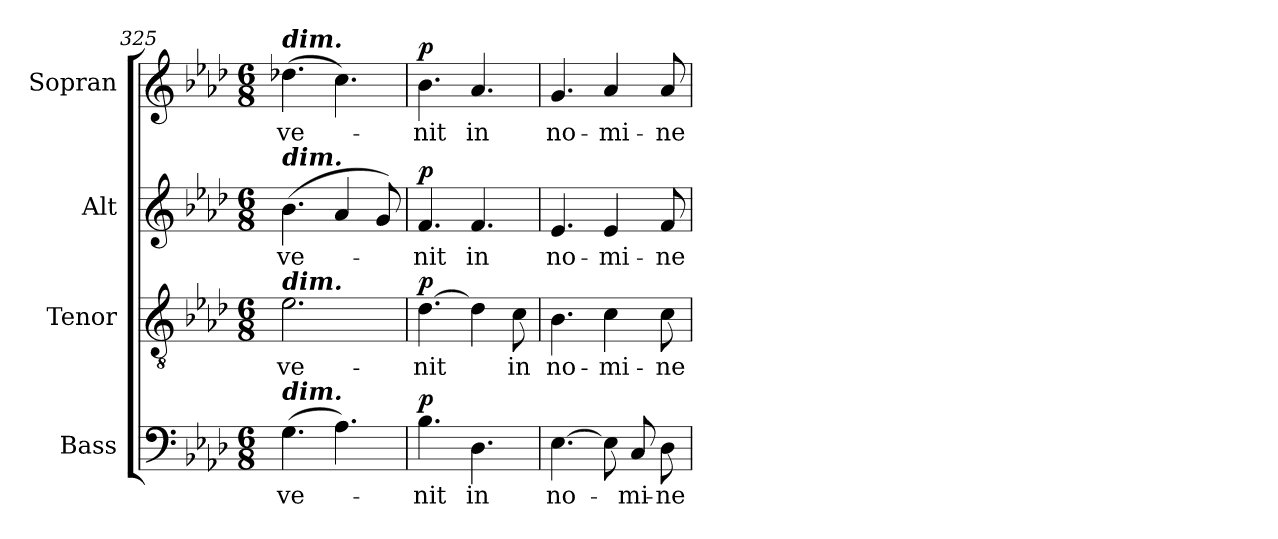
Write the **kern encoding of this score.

**kern	**text	**dynam	**kern	**text	**dynam	**kern	**text	**dynam	**kern	**text	**dynam
*part4	*part4	*part4	*part3	*part3	*part3	*part2	*part2	*part2	*part1	*part1	*part1
*staff4	*staff4	*staff4	*staff3	*staff3	*staff3	*staff2	*staff2	*staff2	*staff1	*staff1	*staff1
*I"Bass	*	*	*I"Tenor	*	*	*I"Alt	*	*	*I"Sopran	*	*
*I'B.	*	*	*I'T.	*	*	*I'A.	*	*	*I'S.	*	*
*clefF4	*	*	*clefGv2	*	*	*clefG2	*	*	*clefG2	*	*
*k[b-e-a-d-]	*	*	*k[b-e-a-d-]	*	*	*k[b-e-a-d-]	*	*	*k[b-e-a-d-]	*	*
*A-:	*	*	*A-:	*	*	*A-:	*	*	*A-:	*	*
*M6/8	*	*	*M6/8	*	*	*M6/8	*	*	*M6/8	*	*
=325	=325	=325	=325	=325	=325	=325	=325	=325	=325	=325	=325
!	!	!	!	!	!	!	!	!	!LO:TX:a:Bi:t=dim.	!	!
!	!	!	!	!	!	!LO:TX:a:Bi:t=dim.	!	!	!	!	!
!	!	!	!LO:TX:a:Bi:t=dim.	!	!	!	!	!	!	!	!
!LO:TX:a:Bi:t=dim.	!	!	!	!	!	!	!	!	!	!	!
!	!LO:LY:b	!	!	!LO:LY:b	!	!	!LO:LY:b	!	!	!LO:LY:b	!
(>4.G\	ve-	.	2.e-\	ve-	.	(>4.b-\	ve-	.	(>4.dd-X\	ve-	.
4.A-\)	.	.	.	.	.	4a-/	.	.	4.cc\)	.	.
.	.	.	.	.	.	8g/)	.	.	.	.	.
=326	=326	=326	=326	=326	=326	=326	=326	=326	=326	=326	=326
!	!LO:LY:b	!LO:DY:a	!	!LO:LY:b	!LO:DY:a	!	!LO:LY:b	!LO:DY:a	!	!LO:LY:b	!LO:DY:a
4.B-\	-nit	p	[4.d-\	-nit	p	4.f/	-nit	p	4.b-\	-nit	p
!	!LO:LY:b	!	!	!	!	!	!LO:LY:b	!	!	!LO:LY:b	!
4.D-\	in	.	4d-\]	.	.	4.f/	in	.	4.a-/	in	.
!	!	!	!	!LO:LY:b	!	!	!	!	!	!	!
.	.	.	8c\	in	.	.	.	.	.	.	.
=327	=327	=327	=327	=327	=327	=327	=327	=327	=327	=327	=327
!	!LO:LY:b	!	!	!LO:LY:b	!	!	!LO:LY:b	!	!	!LO:LY:b	!
[4.E-\	no-	.	4.B-\	no-	.	4.e-/	no-	.	4.g/	no-	.
!	!	!	!	!LO:LY:b	!	!	!LO:LY:b	!	!	!LO:LY:b	!
8E-\]	.	.	4c\	-mi-	.	4e-/	-mi-	.	4a-/	-mi-	.
!	!LO:LY:b	!	!	!	!	!	!	!	!	!	!
8C/	-mi-	.	.	.	.	.	.	.	.	.	.
!	!LO:LY:b	!	!	!LO:LY:b	!	!	!LO:LY:b	!	!	!LO:LY:b	!
8D-\	-ne	.	8c\	-ne	.	8f/	-ne	.	8a-/	-ne	.
=	=	=	=	=	=	=	=	=	=	=	=
*-	*-	*-	*-	*-	*-	*-	*-	*-	*-	*-	*-
